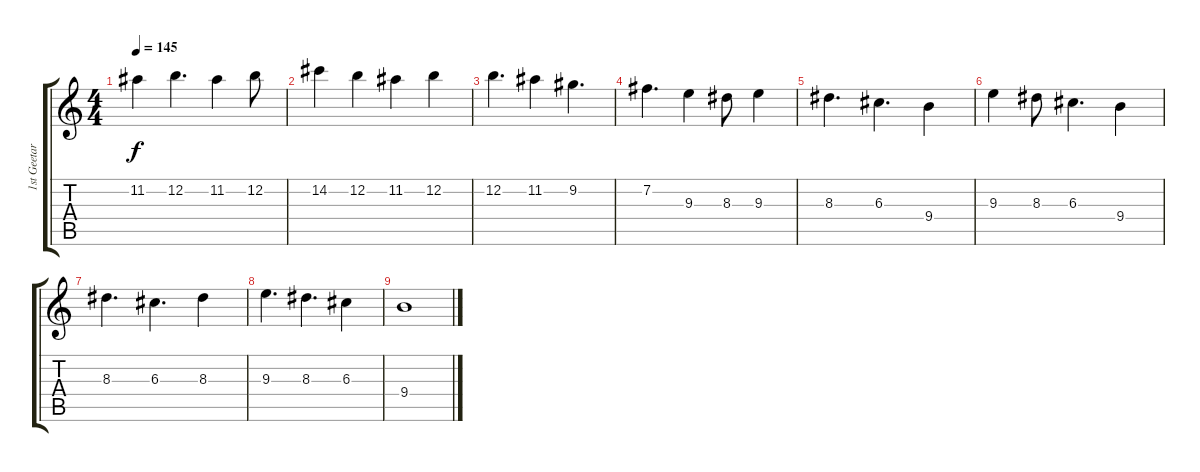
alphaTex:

\track ("1st Geetar" "1st Geetar") {instrument overdrivenguitar}
\staff {score tabs}
\tuning (E4 B3 G3 D3 A2 E2) {hide}
\ts (4 4)
\tempo 145
\clef g2
\ks c
11.2.4{dy f} 12.2.4{d} 11.2.4 12.2.8 |
14.2.4 12.2.4 11.2.4 12.2.4 |
12.2.4{d} 11.2.4 9.2.4{d} |
7.2.4{d} 9.3.4 8.3.8 9.3.4 |
8.3.4{d} 6.3.4{d} 9.4.4 |
9.3.4 8.3.8 6.3.4{d} 9.4.4 |
8.3.4{d} 6.3.4{d} 8.3.4 |
9.3.4{d} 8.3.4{d} 6.3.4 |
9.4.1
